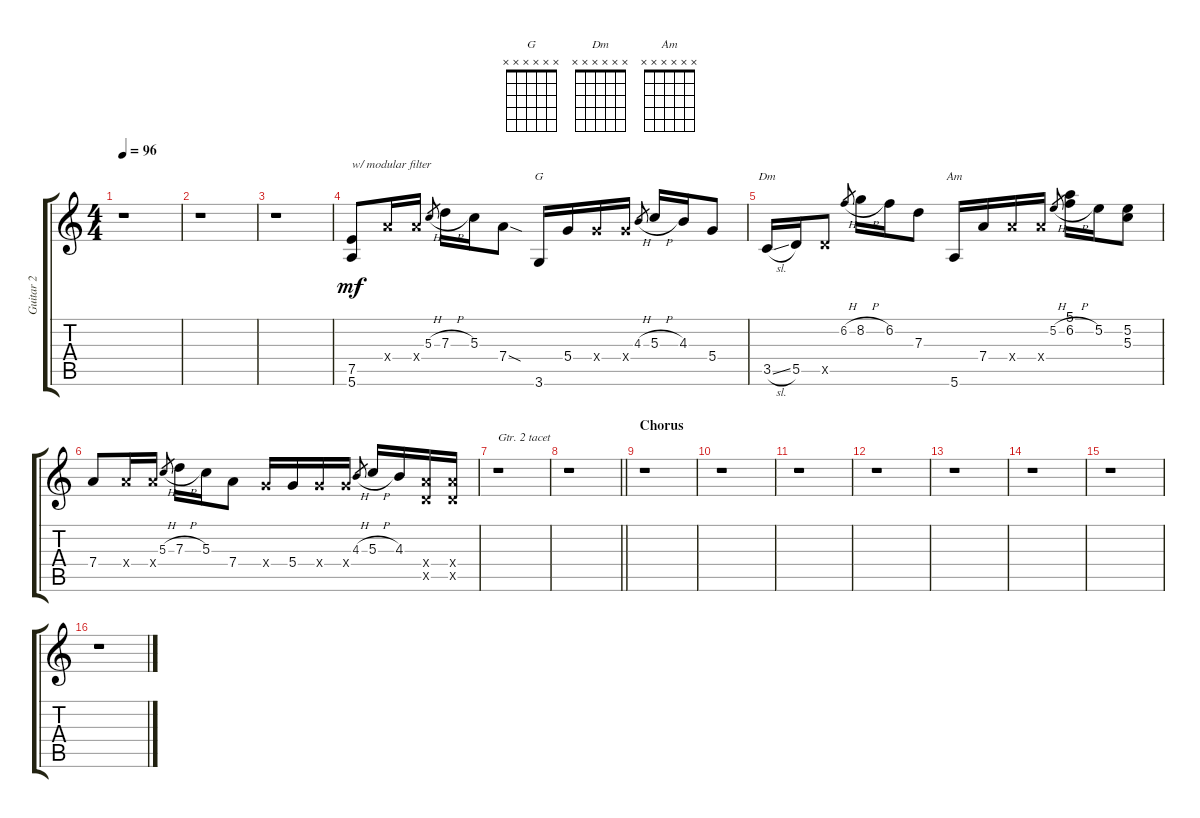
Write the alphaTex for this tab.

\track ("Guitar 2" "Guitar 2") {instrument electricguitarclean}
\staff {score tabs}
\tuning (E4 B3 G3 D3 A2 E2) {hide}
\chord ("G" x x x x x x)
\chord ("Dm" x x x x x x)
\chord ("Am" x x x x x x)
\ts (4 4)
\tempo 96
\clef g2
\ks aminor
r.1{dy mf} |
r.1 |
r.1 |
(7.5 5.6).8{txt "w/ modular filter"} 7.4{x}.16 7.4{x}.16 5.3{h}.8{gr} 7.3{h}.16 5.3.16 7.4{sod}.8 3.6.16{ch "G"} 5.4.16 5.4{x}.16 5.4{x}.16 4.3{h}.8{gr} 5.3{h}.16 4.3.16 5.4.8 |
3.5{sl}.16{ch "Dm"} 5.5.16 5.5{x}.8 6.2{h}.8{gr} 8.2{h}.16 6.2.16 7.3.8 5.6.16{ch "Am"} 7.4.16 7.4{x}.16 7.4{x}.16 5.2{h}.8{gr} (5.1 6.2{h}).16 5.2.16 (5.2 5.3).8 |
7.4.8 7.4{x}.16 7.4{x}.16 5.3{h}.8{gr} 7.3{h}.16 5.3.16 7.4.8 5.4{x}.16 5.4.16 5.4{x}.16 5.4{x}.16 4.3{h}.8{gr} 5.3{h}.16 4.3.16 (7.4{x} 5.5{x}).16 (7.4{x} 5.5{x}).16 |
r.1{txt "Gtr. 2 tacet"} |
\barLineRight lightlight
r.1 |
\section ("" "Chorus")
r.1 |
r.1 |
r.1 |
r.1 |
r.1 |
r.1 |
r.1 |
r.1
